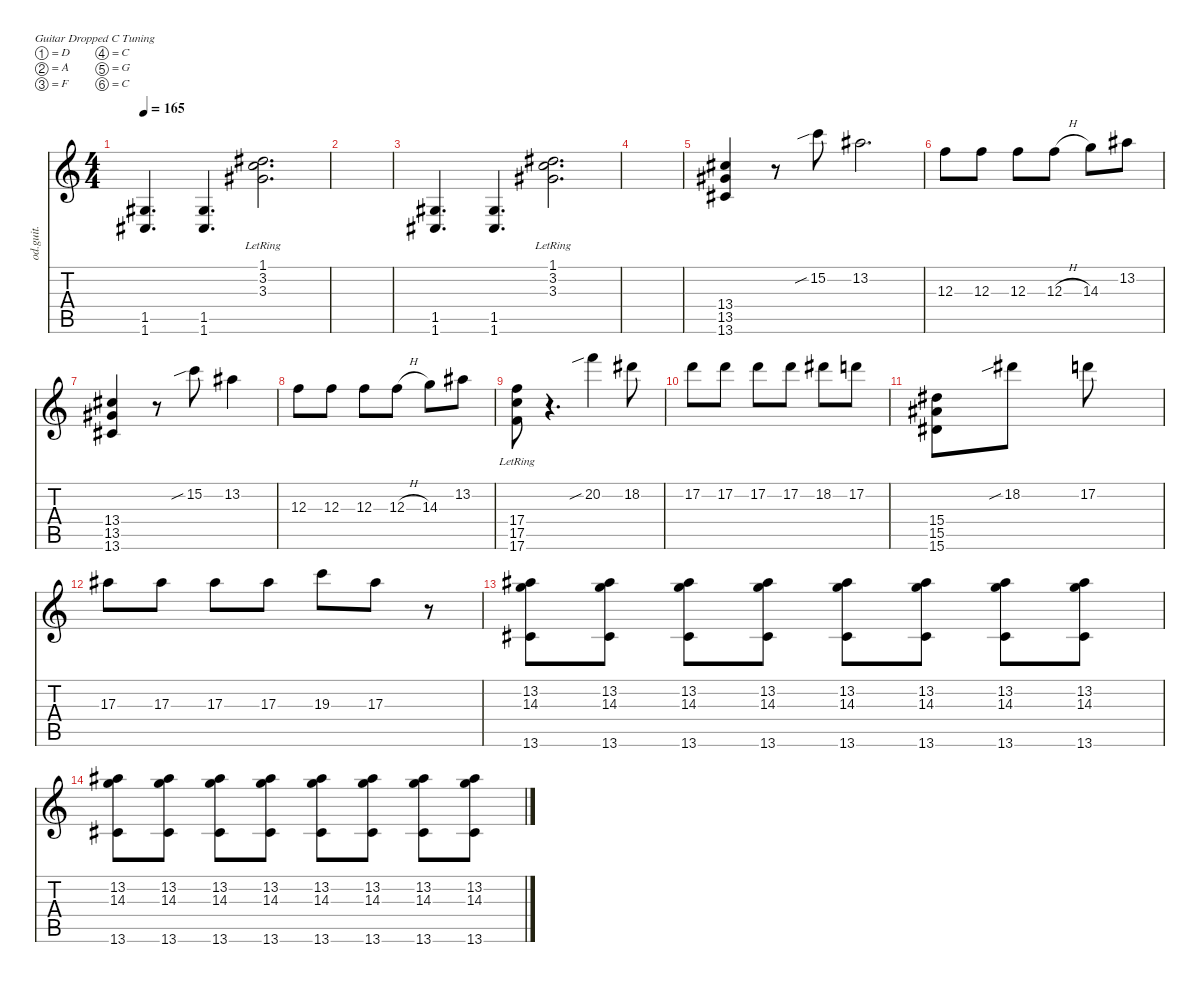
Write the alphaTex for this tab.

\defaultSystemsLayout 4
\hideDynamics
\bracketExtendMode nobrackets
\track ("Overdriven Guitar" "od.guit.") {instrument distortionguitar}
\staff {score tabs}
\tuning (D4 A3 F3 C3 G2 C2)
\ts (4 4)
\tempo 165
\clef g2
\ks c
(1.6{acc #} 1.5{acc #}).4{d dy mf} (1.6{acc #} 1.5{acc #}).4{d} (3.3{lr acc #} 3.2 1.1{acc #}).2{d} |
|
(1.6{acc #} 1.5{acc #}).4{d} (1.6{acc #} 1.5{acc #}).4{d} (3.3{lr acc #} 3.2 1.1{acc #}).2{d} |
|
(13.6{acc #} 13.5{acc #} 13.4{acc #}).4 r.8 15.2{sib}.8 13.2{acc #}.2{d} |
12.3.8{beam Down} 12.3.8{beam Down} 12.3.8{beam Down} 12.3{h}.8{beam Down} 14.3.8{beam Down} 13.2{acc #}.8{beam Down} |
(13.6{acc #} 13.5{acc #} 13.4{acc #}).4{beam Up} r.8{beam Down} 15.2{sib}.8{beam Down} 13.2{acc #}.4{beam Down} |
12.3.8{beam Down} 12.3.8{beam Down} 12.3.8{beam Down} 12.3{h}.8{beam Down} 14.3.8{beam Down} 13.2{acc #}.8{beam Down} |
(17.6 17.5{lr} 17.4).8{beam Down} r.4{d beam Down} 20.2{sib}.4{beam Down} 18.2{acc #}.8{beam Down} |
17.2.8{beam Down} 17.2.8{beam Down} 17.2.8{beam Down} 17.2.8{beam Down} 18.2{acc #}.8{beam Down} 17.2.8{beam Down} |
(15.6{acc #} 15.5{acc #} 15.4{acc #}).8{beam Down} 18.2{sib acc #}.8{beam Down} 17.2.8{beam Down} |
17.3{acc #}.8{beam Down} 17.3{acc #}.8{beam Down} 17.3{acc #}.8{beam Down} 17.3{acc #}.8{beam Down} 19.3.8{beam Down} 17.3{acc #}.8{beam Down} r.8{beam Down} |
(13.6{acc #} 13.2{acc #} 14.3).8{beam Down} (13.6{acc #} 13.2{acc #} 14.3).8{beam Down} (13.6{acc #} 13.2{acc #} 14.3).8{beam Down} (13.6{acc #} 13.2{acc #} 14.3).8{beam Down} (13.6{acc #} 13.2{acc #} 14.3).8{beam Down} (13.6{acc #} 13.2{acc #} 14.3).8{beam Down} (13.6{acc #} 13.2{acc #} 14.3).8{beam Down} (13.6{acc #} 13.2{acc #} 14.3).8{beam Down} |
(13.6{acc #} 13.2{acc #} 14.3).8{beam Down} (13.6{acc #} 13.2{acc #} 14.3).8{beam Down} (13.6{acc #} 13.2{acc #} 14.3).8{beam Down} (13.6{acc #} 13.2{acc #} 14.3).8{beam Down} (13.6{acc #} 13.2{acc #} 14.3).8{beam Down} (13.6{acc #} 13.2{acc #} 14.3).8{beam Down} (13.6{acc #} 13.2{acc #} 14.3).8{beam Down} (13.6{acc #} 13.2{acc #} 14.3).8{beam Down}
